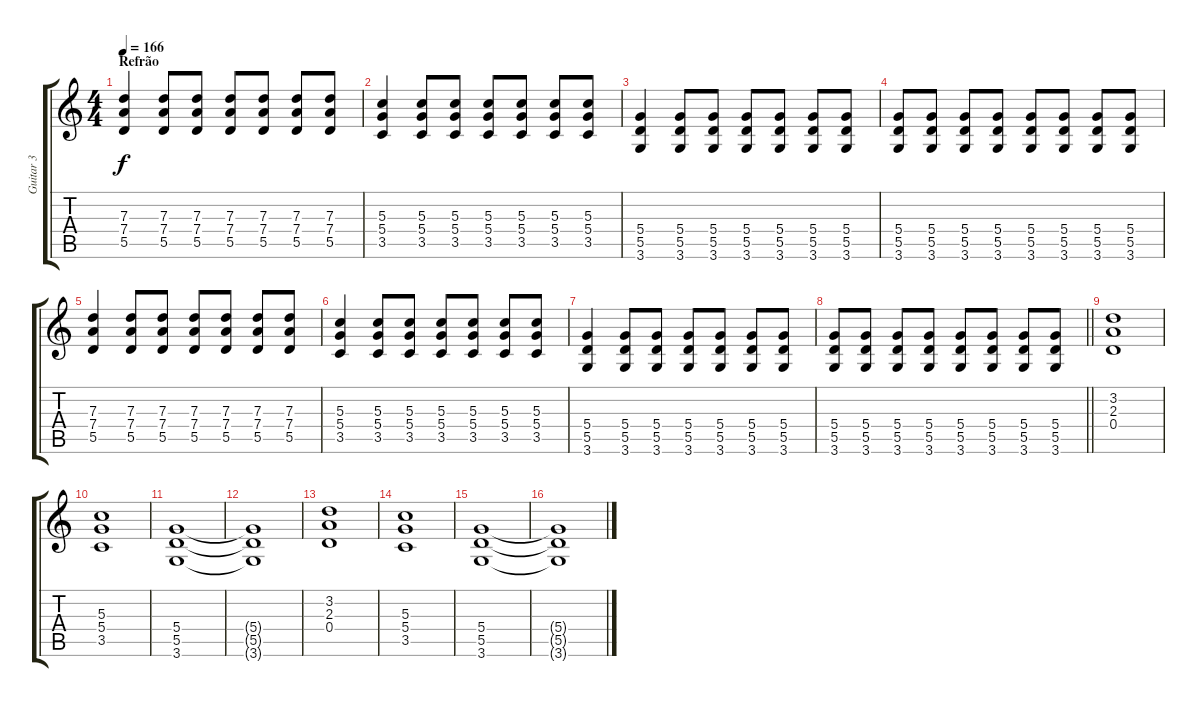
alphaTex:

\track ("Guitar 3" "Guitar 3") {instrument overdrivenguitar}
\staff {score tabs}
\tuning (E4 B3 G3 D3 A2 E2) {hide}
\ts (4 4)
\section ("" "Refrão")
\tempo 166
\clef g2
\ks c
(7.3 7.4 5.5).4{dy f} (7.3 7.4 5.5).8 (7.3 7.4 5.5).8 (7.3 7.4 5.5).8 (7.3 7.4 5.5).8 (7.3 7.4 5.5).8 (7.3 7.4 5.5).8 |
(5.3 5.4 3.5).4 (5.3 5.4 3.5).8 (5.3 5.4 3.5).8 (5.3 5.4 3.5).8 (5.3 5.4 3.5).8 (5.3 5.4 3.5).8 (5.3 5.4 3.5).8 |
(5.4 5.5 3.6).4 (5.4 5.5 3.6).8 (5.4 5.5 3.6).8 (5.4 5.5 3.6).8 (5.4 5.5 3.6).8 (5.4 5.5 3.6).8 (5.4 5.5 3.6).8 |
(5.4 5.5 3.6).8 (5.4 5.5 3.6).8 (5.4 5.5 3.6).8 (5.4 5.5 3.6).8 (5.4 5.5 3.6).8 (5.4 5.5 3.6).8 (5.4 5.5 3.6).8 (5.4 5.5 3.6).8 |
(7.3 7.4 5.5).4 (7.3 7.4 5.5).8 (7.3 7.4 5.5).8 (7.3 7.4 5.5).8 (7.3 7.4 5.5).8 (7.3 7.4 5.5).8 (7.3 7.4 5.5).8 |
(5.3 5.4 3.5).4 (5.3 5.4 3.5).8 (5.3 5.4 3.5).8 (5.3 5.4 3.5).8 (5.3 5.4 3.5).8 (5.3 5.4 3.5).8 (5.3 5.4 3.5).8 |
(5.4 5.5 3.6).4 (5.4 5.5 3.6).8 (5.4 5.5 3.6).8 (5.4 5.5 3.6).8 (5.4 5.5 3.6).8 (5.4 5.5 3.6).8 (5.4 5.5 3.6).8 |
\barLineRight lightlight
(5.4 5.5 3.6).8 (5.4 5.5 3.6).8 (5.4 5.5 3.6).8 (5.4 5.5 3.6).8 (5.4 5.5 3.6).8 (5.4 5.5 3.6).8 (5.4 5.5 3.6).8 (5.4 5.5 3.6).8 |
(3.2 2.3 0.4).1 |
(5.3 5.4 3.5).1 |
(5.4 5.5 3.6).1 |
(5.4{t} 5.5{t} 3.6{t}).1 |
(3.2 2.3 0.4).1 |
(5.3 5.4 3.5).1 |
(5.4 5.5 3.6).1 |
(5.4{t} 5.5{t} 3.6{t}).1
